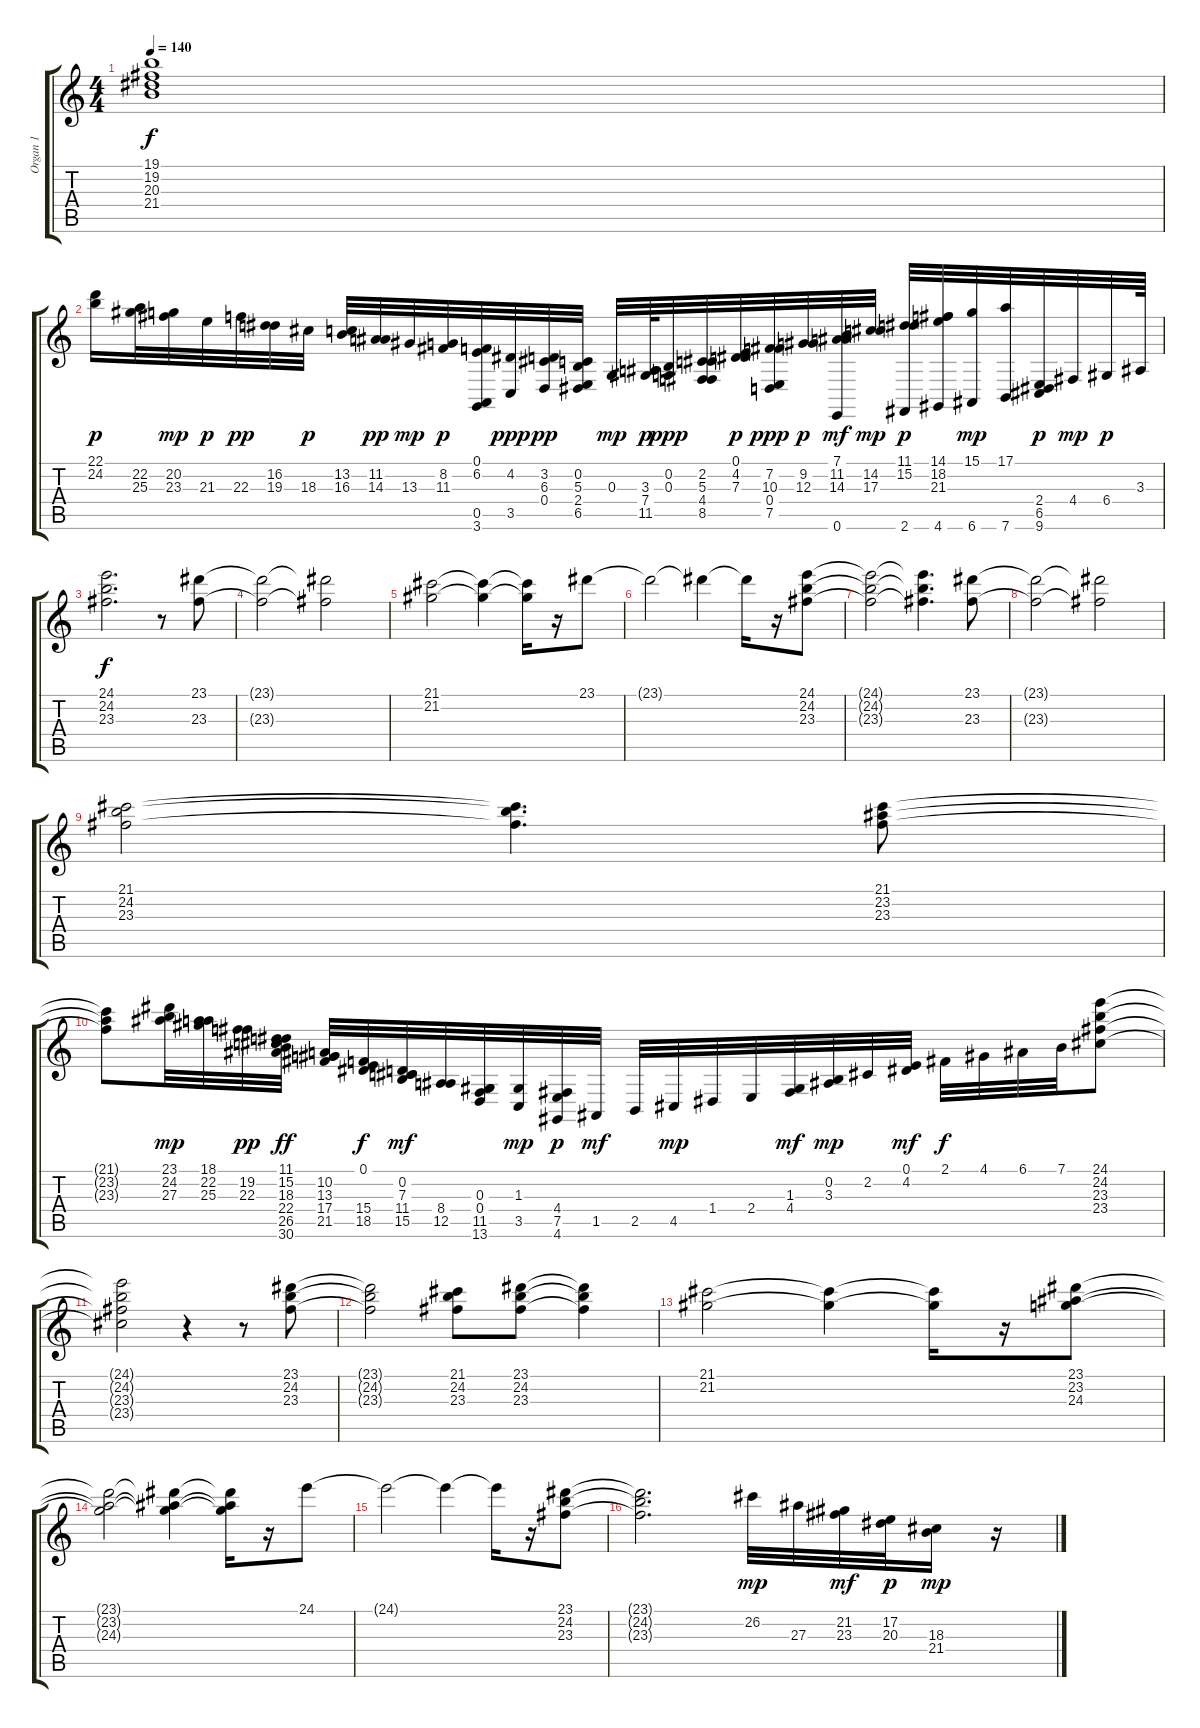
\track ("Organ 1" "Organ 1") {instrument rockorgan}
\staff {score tabs}
\tuning (E4 B3 G3 D3 A2 E2) {hide}
\ts (4 4)
\tempo 140
\clef g2
\ks c
(19.1 19.2 20.3 21.4).1{dy f} |
(22.1 24.2).16{dy p} (22.2 25.3).32 (20.2 23.3).32{dy mp} 21.3.32{dy p} 22.3.32{dy pp} (16.2 19.3).32 18.3.32{dy p} (13.2 16.3).32 (11.2 14.3).32{dy pp} 13.3.32{dy mp} (8.2 11.3).32{dy p} (0.1 6.2 0.5 3.6).32 (4.2 3.5).32{dy ppp} (3.2 6.3 0.4).32{dy pp} (0.2 5.3 2.4 6.5).32 0.3.32{dy mp} (3.3 7.4 11.5).64{dy p} (0.2 0.3).32{dy ppp} (2.2 5.3 4.4 8.5).32 (0.1 4.2 7.3).32{dy p} (7.2 10.3 0.4 7.5).32{dy ppp} (9.2 12.3).32{dy p} (7.1 11.2 14.3 0.6).32{dy mf} (14.2 17.3).32{dy mp} (11.1 15.2 2.6).32{dy p} (14.1 18.2 21.3 4.6).32 (15.1 6.6).32{dy mp} (17.1 7.6).32 (2.4 6.5 9.6).32{dy p} 4.4.32{dy mp} 6.4.32{dy p} 3.3.64 |
(24.1 24.2 23.3).2{d dy f} r.8 (23.1 23.3).8 |
(23.1{t} 23.3{t}).2 (23.1{t} 23.3{t}).2 |
(21.1 21.2).2 (21.1{t} 21.2{t}).4 (21.1{t} 21.2{t}).16 r.16 23.1.8 |
23.1{t}.2 23.1{t}.4 23.1{t}.16 r.16 (24.1 24.2 23.3).8 |
(24.1{t} 24.2{t} 23.3{t}).2 (24.1{t} 24.2{t} 23.3{t}).4{d} (23.1 23.3).8 |
(23.1{t} 23.3{t}).2 (23.1{t} 23.3{t}).2 |
(21.1 24.2 23.3).2 (21.1{t} 24.2{t} 23.3{t}).4{d} (21.1 23.2 23.3).8 |
(21.1{t} 23.2{t} 23.3{t}).8 (23.1 24.2 27.3).32{dy mp} (18.1 22.2 25.3).32 (19.2 22.3).32{dy pp} (11.1 15.2 18.3 22.4 26.5 30.6).32{dy ff} (10.2 13.3 17.4 21.5).32 (0.1 15.4 18.5).32{dy f} (0.2 7.3 11.4 15.5).32{dy mf} (8.4 12.5).32 (0.3 0.4 11.5 13.6).32 (1.3 3.5).32{dy mp} (4.4 7.5 4.6).32{dy p} 1.5.32{dy mf} 2.5.32 4.5.32{dy mp} 1.4.32 2.4.32 (1.3 4.4).32{dy mf} (0.2 3.3).32{dy mp} 2.2.32 (0.1 4.2).32{dy mf} 2.1.32{dy f} 4.1.32 6.1.32 7.1.32 (24.1 24.2 23.3 23.4).8 |
(24.1{t} 24.2{t} 23.3{t} 23.4{t}).2 r.4 r.8 (23.1 24.2 23.3).8 |
(23.1{t} 24.2{t} 23.3{t}).2 (21.1 24.2 23.3).8 (23.1 24.2 23.3).8 (23.1{t} 24.2{t} 23.3{t}).4 |
(21.1 21.2).2 (21.1{t} 21.2{t}).4 (21.1{t} 21.2{t}).16 r.16 (23.1 23.2 24.3).8 |
(23.1{t} 23.2{t} 24.3{t}).2 (23.1{t} 23.2{t} 24.3{t}).4 (23.1{t} 23.2{t} 24.3{t}).16 r.16 24.1.8 |
24.1{t}.2 24.1{t}.4 24.1{t}.16 r.16 (23.1 24.2 23.3).8 |
(23.1{t} 24.2{t} 23.3{t}).2{d} 26.2.32{dy mp} 27.3.32 (21.2 23.3).32{dy mf} (17.2 20.3).32{dy p} (18.3 21.4).16{dy mp} r.16
